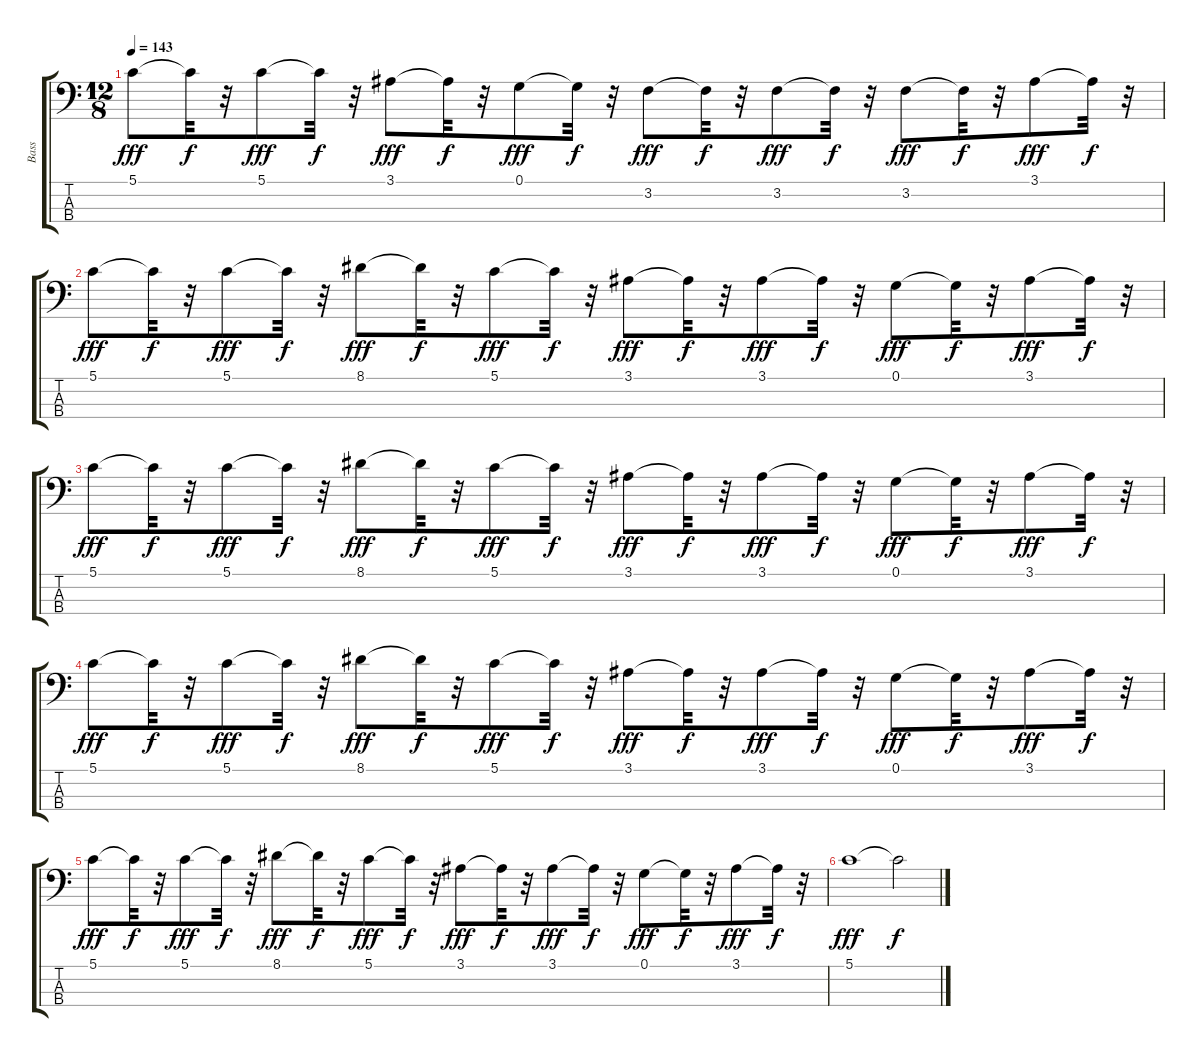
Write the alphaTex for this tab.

\track ("Bass" "Bass") {instrument acousticbass}
\staff {score tabs}
\tuning (G2 D2 A1 E1) {hide}
\ts (12 8)
\tempo 143
\clef f4
\ks c
5.1.8{dy fff} 5.1{t}.32{dy f} r.32 5.1.8{dy fff} 5.1{t}.32{dy f} r.32 3.1.8{dy fff} 3.1{t}.32{dy f} r.32 0.1.8{dy fff} 0.1{t}.32{dy f} r.32 3.2.8{dy fff} 3.2{t}.32{dy f} r.32 3.2.8{dy fff} 3.2{t}.32{dy f} r.32 3.2.8{dy fff} 3.2{t}.32{dy f} r.32 3.1.8{dy fff} 3.1{t}.32{dy f} r.32 |
5.1.8{dy fff} 5.1{t}.32{dy f} r.32 5.1.8{dy fff} 5.1{t}.32{dy f} r.32 8.1.8{dy fff} 8.1{t}.32{dy f} r.32 5.1.8{dy fff} 5.1{t}.32{dy f} r.32 3.1.8{dy fff} 3.1{t}.32{dy f} r.32 3.1.8{dy fff} 3.1{t}.32{dy f} r.32 0.1.8{dy fff} 0.1{t}.32{dy f} r.32 3.1.8{dy fff} 3.1{t}.32{dy f} r.32 |
5.1.8{dy fff} 5.1{t}.32{dy f} r.32 5.1.8{dy fff} 5.1{t}.32{dy f} r.32 8.1.8{dy fff} 8.1{t}.32{dy f} r.32 5.1.8{dy fff} 5.1{t}.32{dy f} r.32 3.1.8{dy fff} 3.1{t}.32{dy f} r.32 3.1.8{dy fff} 3.1{t}.32{dy f} r.32 0.1.8{dy fff} 0.1{t}.32{dy f} r.32 3.1.8{dy fff} 3.1{t}.32{dy f} r.32 |
5.1.8{dy fff} 5.1{t}.32{dy f} r.32 5.1.8{dy fff} 5.1{t}.32{dy f} r.32 8.1.8{dy fff} 8.1{t}.32{dy f} r.32 5.1.8{dy fff} 5.1{t}.32{dy f} r.32 3.1.8{dy fff} 3.1{t}.32{dy f} r.32 3.1.8{dy fff} 3.1{t}.32{dy f} r.32 0.1.8{dy fff} 0.1{t}.32{dy f} r.32 3.1.8{dy fff} 3.1{t}.32{dy f} r.32 |
5.1.8{dy fff} 5.1{t}.32{dy f} r.32 5.1.8{dy fff} 5.1{t}.32{dy f} r.32 8.1.8{dy fff} 8.1{t}.32{dy f} r.32 5.1.8{dy fff} 5.1{t}.32{dy f} r.32 3.1.8{dy fff} 3.1{t}.32{dy f} r.32 3.1.8{dy fff} 3.1{t}.32{dy f} r.32 0.1.8{dy fff} 0.1{t}.32{dy f} r.32 3.1.8{dy fff} 3.1{t}.32{dy f} r.32 |
5.1.1{dy fff} 5.1{t}.2{dy f}
